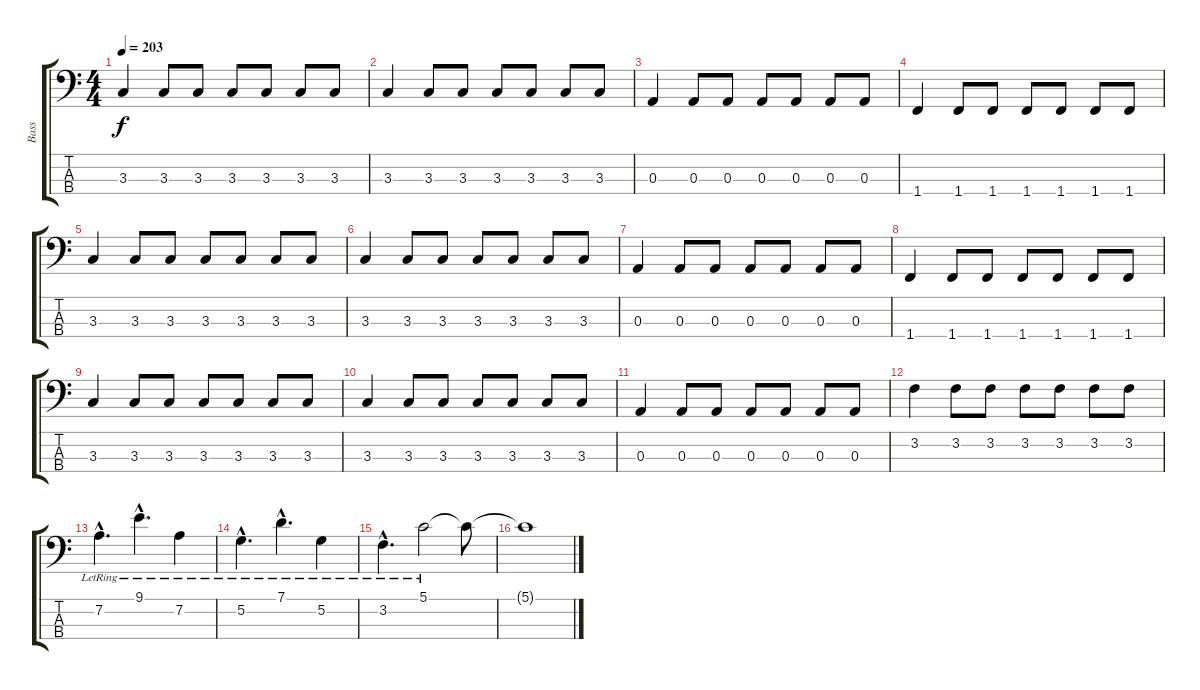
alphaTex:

\track ("Bass" "Bass") {instrument electricbasspick}
\staff {score tabs}
\tuning (G2 D2 A1 E1) {hide}
\ts (4 4)
\tempo 203
\clef f4
\ks c
3.3.4{dy f} 3.3.8 3.3.8 3.3.8 3.3.8 3.3.8 3.3.8 |
3.3.4 3.3.8 3.3.8 3.3.8 3.3.8 3.3.8 3.3.8 |
0.3.4 0.3.8 0.3.8 0.3.8 0.3.8 0.3.8 0.3.8 |
1.4.4 1.4.8 1.4.8 1.4.8 1.4.8 1.4.8 1.4.8 |
3.3.4 3.3.8 3.3.8 3.3.8 3.3.8 3.3.8 3.3.8 |
3.3.4 3.3.8 3.3.8 3.3.8 3.3.8 3.3.8 3.3.8 |
0.3.4 0.3.8 0.3.8 0.3.8 0.3.8 0.3.8 0.3.8 |
1.4.4 1.4.8 1.4.8 1.4.8 1.4.8 1.4.8 1.4.8 |
3.3.4 3.3.8 3.3.8 3.3.8 3.3.8 3.3.8 3.3.8 |
3.3.4 3.3.8 3.3.8 3.3.8 3.3.8 3.3.8 3.3.8 |
0.3.4 0.3.8 0.3.8 0.3.8 0.3.8 0.3.8 0.3.8 |
3.2.4 3.2.8 3.2.8 3.2.8 3.2.8 3.2.8 3.2.8 |
7.2{hac lr}.4{d} 9.1{hac lr}.4{d} 7.2{lr}.4 |
5.2{hac lr}.4{d} 7.1{hac lr}.4{d} 5.2{lr}.4 |
3.2{hac lr}.4{d} 5.1{lr}.2 5.1{t}.8 |
5.1{t}.1
